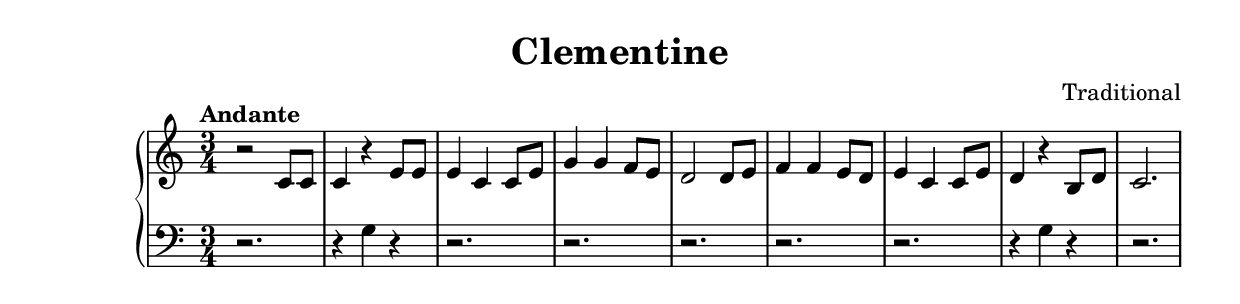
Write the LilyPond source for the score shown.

\header {
  title = "Clementine"
  composer = "Traditional"
}
\version "2.16.0"

\score {
  \new PianoStaff <<
     \new Staff = "upper" {
  \clef treble
  \key c \major
  \time 3/4
     \tempo "Andante" 4 = 80
   \set Score.tempoHideNote = ##t
  \relative c' { r2 c8 c  c4 r4 e8 e e4 c c8 e g4 g f8 e d2 d8 e f4 f e8 d e4 c c8 e d4 r4 b8 d c2. }
}
     \new Staff = "lower" {
  \clef bass
  \key c \major
  \time 3/4
  \relative c { r2. r4 g' r r2. r r r r r4 g r4 r2. }
}
  >>
  \layout { }

 \midi { }
}